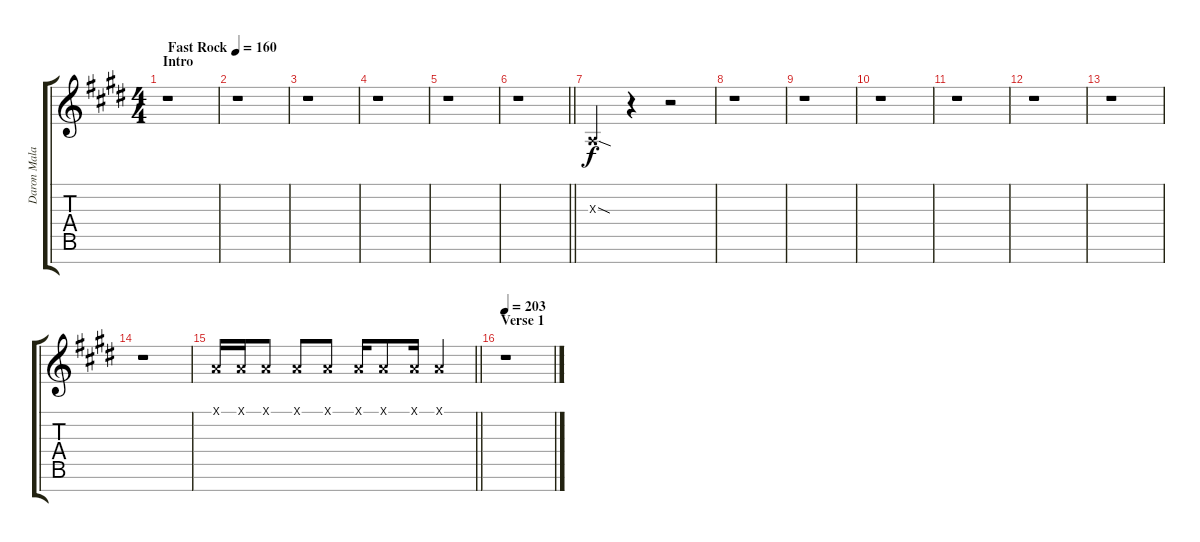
\track ("Daron Malakian [Vocals]" "Daron Mala") {instrument clarinet}
\staff {score tabs}
\tuning (E4 B3 G3 D3 A2 E2 B1) {hide}
\ts (4 4)
\section ("" "Intro")
\tempo (160 "Fast Rock")
\clef g2
\ks c#minor
r.1{dy f instrument clarinet} |
r.1 |
r.1 |
r.1 |
r.1 |
\barLineRight lightlight
r.1 |
2.3{sod x}.4 r.4 r.2 |
r.1 |
r.1 |
r.1 |
r.1 |
r.1 |
r.1 |
r.1 |
\barLineRight lightlight
5.1{x}.16 5.1{x}.16 5.1{x}.8 5.1{x}.8 5.1{x}.8 5.1{x}.16 5.1{x}.8 5.1{x}.16 5.1{x}.4 |
\section ("" "Verse 1")
\tempo 203
r.1
